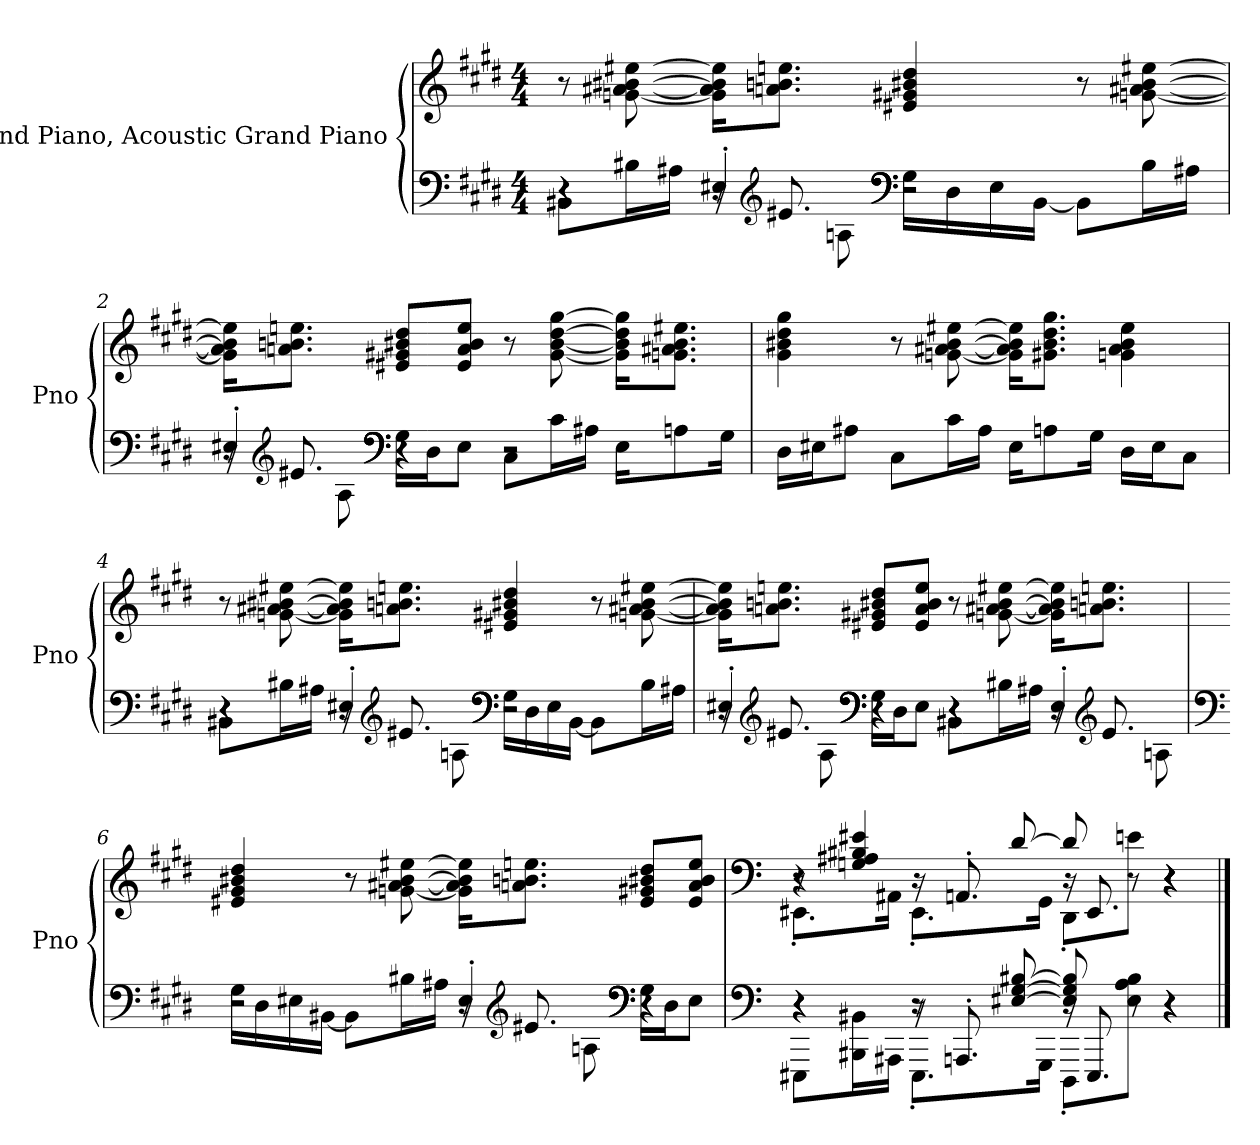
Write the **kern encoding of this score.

**kern	**kern
*part1	*part1
*staff2	*staff1
*I"Grand Piano, Acoustic Grand Piano	*
*I'Pno	*
*clefF4	*clefG2
*k[f#c#g#d#]	*k[f#c#g#d#]
*M4/4	*M4/4
*MM120	*MM120
=1	=1
*^	*
*	*^	*
4r	8BB#Xi\L	4r	8r
.	16B#Xi\L	.	[8gni\ [8a#Xi\ [8b#Xi\ [8ee#Xi\
.	16A#Xi\JJ	.	.
16r	8r	4E#X'i/	16g\] 16a#\] 16b#\] 16ee#\]KL
*clefG2	*	*	*
8.e#Xi/	.	.	8.ani\ 8.bni\ 8.eeni\J
.	8Ani\	.	.
*clefF4	*	*	*
2r	16G#i\LL	2r	4e#Xi/ 4g#Xi/ 4b#Xi/ 4dd#i/
.	16D#i\	.	.
.	16E#i\	.	.
.	[16BB#i\JJ	.	.
.	8BB#\L]	.	8r
.	16B#i\L	.	[8gni\ [8a#Xi\ [8b#i\ [8ee#Xi\
.	16A#Xi\JJ	.	.
!!LO:LB:g=z
=2	=2	=2	=2
16r	8r	4E#X'i/	16g\] 16a#\] 16b#\] 16ee#\]KL
*clefG2	*	*	*
8.e#Xi/	.	.	8.ani\ 8.bni\ 8.eeni\J
.	8Ai\	.	.
*clefF4	*	*	*
4r	16G#i\LL	4r	8e#Xi/ 8g#Xi/ 8b#Xi/ 8dd#i/L
.	16D#i\J	.	.
.	8E#i\J	.	8e#i/ 8ai/ 8b#i/ 8eei/J
2r	8C#i\L	2r	8r
.	16c#i\L	.	[8g#i\ [8b#i\ [8dd#i\ [8gg#i\
.	16A#Xi\JJ	.	.
.	16E#i\KL	.	16g#\] 16b#\] 16dd#\] 16gg#\]KL
.	8Ani\	.	8.gni\ 8.a#Xi\ 8.b#i\ 8.ee#Xi\J
.	16G#i\Jk	.	.
*v	*v	*v	*
=3	=3
16D#i\LL	4g#i\ 4b#Xi\ 4dd#i\ 4gg#i\
16E#Xi\J	.
8A#Xi\J	.
8C#i\L	8r
16c#i\L	[8gni\ [8a#Xi\ [8b#i\ [8ee#Xi\
16A#i\JJ	.
16E#i\KL	16g\] 16a#\] 16b#\] 16ee#\]KL
8Ani\	8.g#Xi\ 8.b#i\ 8.dd#i\ 8.gg#i\J
16G#i\Jk	.
16D#i\LL	4gni\ 4a#i\ 4b#i\ 4ee#i\
16E#i\J	.
8C#i\J	.
!!LO:LB:g=z
=4	=4
*^	*
*	*^	*
4r	8BB#Xi\L	4r	8r
.	16B#Xi\L	.	[8gni\ [8a#Xi\ [8b#Xi\ [8ee#Xi\
.	16A#Xi\JJ	.	.
16r	8r	4E#X'i/	16g\] 16a#\] 16b#\] 16ee#\]KL
*clefG2	*	*	*
8.e#Xi/	.	.	8.ani\ 8.bni\ 8.eeni\J
.	8Ani\	.	.
*clefF4	*	*	*
2r	16G#i\LL	2r	4e#Xi/ 4g#Xi/ 4b#Xi/ 4dd#i/
.	16D#i\	.	.
.	16E#i\	.	.
.	[16BB#i\JJ	.	.
.	8BB#\L]	.	8r
.	16B#i\L	.	[8gni\ [8a#Xi\ [8b#i\ [8ee#Xi\
.	16A#Xi\JJ	.	.
!!LO:LB:g=z
=5	=5	=5	=5
16r	8r	4E#X'i/	16g\] 16a#\] 16b#\] 16ee#\]KL
*clefG2	*	*	*
8.e#Xi/	.	.	8.ani\ 8.bni\ 8.eeni\J
.	8Ai\	.	.
*clefF4	*	*	*
4r	16G#i\LL	4r	8e#Xi/ 8g#Xi/ 8b#Xi/ 8dd#i/L
.	16D#i\J	.	.
.	8E#i\J	.	8e#i/ 8ai/ 8b#i/ 8eei/J
4r	8BB#Xi\L	4r	8r
.	16B#Xi\L	.	[8gni\ [8a#Xi\ [8b#i\ [8ee#Xi\
.	16A#Xi\JJ	.	.
16r	8r	4E#'i/	16g\] 16a#\] 16b#\] 16ee#\]KL
*clefG2	*	*	*
8.e#i/	.	.	8.ani\ 8.bni\ 8.eeni\J
.	8Ani\	.	.
!!LO:LB:g=z
=6	=6	=6	=6
*clefF4	*	*	*
2r	16G#i\LL	2r	4e#Xi/ 4g#i/ 4b#Xi/ 4dd#i/
.	16D#i\	.	.
.	16E#Xi\	.	.
.	[16BB#Xi\JJ	.	.
.	8BB#\L]	.	8r
.	16B#Xi\L	.	[8gni\ [8a#Xi\ [8b#i\ [8ee#Xi\
.	16A#Xi\JJ	.	.
16r	8r	4E#'i/	16g\] 16a#\] 16b#\] 16ee#\]KL
*clefG2	*	*	*
8.e#Xi/	.	.	8.ani\ 8.bni\ 8.eeni\J
.	8Ani\	.	.
*clefF4	*	*	*
4r	16G#i\LL	4r	8e#i/ 8g#Xi/ 8b#Xi/ 8dd#i/L
.	16D#j\J	.	.
.	8E#i\J	.	8e#i/ 8ai/ 8b#i/ 8eei/J
!!LO:LB:g=z
=7	=7	=7	=7
*clefF4	*	*	*clefF4
*	*	*	*^
*	*	*	*	*^
4r	8EEE#Xi\L	4r	8r	8.EE#X'i\L	4r
.	16BBB#Xi\ 16BB#Xi\L	.	4Gni/ 4A#Xi/ 4B#Xi/ 4e#Xi/	.	.
.	16AAA#Xi\JJ	.	.	16AA#Xi\Jk	.
8r	8.EEE#'i\L	16r	.	8.EE#'i\L	16r
.	.	8.AAAn'i/	.	.	8.AAn'i/
[8E#Xi/ [8G#i/ [8B#Xi/	.	.	[8d#i/	.	.
.	16GGG#i\Jk	.	.	16GG#i\Jk	.
8E#/] 8G#/] 8B#/]	8DDD#'i\L	16r	8d#/]	8DD#'i\L	16r
.	.	8.EEE#i/	.	.	8.EE#i/
8r	8E#i\ 8Ai\ 8B#i\J	.	8r	8eni\J	.
4r	4r	4r	4r	4r	4r
*v	*v	*v	*	*	*
*	*v	*v	*v
==	==
*-	*-
